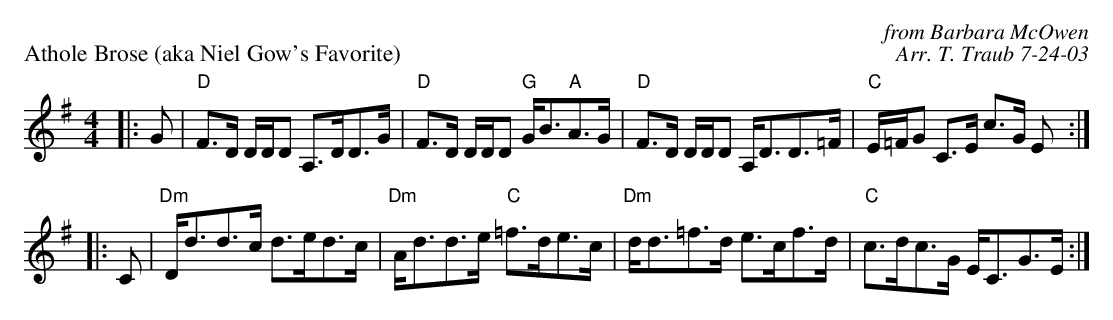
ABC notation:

X:1
P: Athole Brose (aka Niel Gow's Favorite)
C: from Barbara McOwen
C: Arr. T. Traub 7-24-03
K: G
M: 4/4
L: 1/8
|: G|"D"F>D D/D/D A,>DD>G|"D"F>D D/D/D "G"G<B"A"A>G|"D"F>D D/D/D A,<DD>=F|"C"E/=F/G C>E c>G E :|
|: C|"Dm"D<dd>c d>ed>c|"Dm"A<dd>e "C"=f>de>c|"Dm"d<d=f>d e>cf>d|"C"c>dc>G E<CG>E :|
